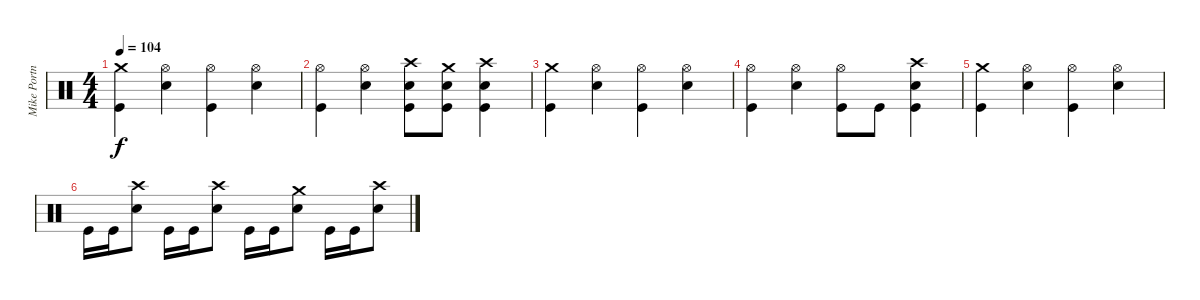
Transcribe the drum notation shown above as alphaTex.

\track ("Mike Portnoy" "Mike Portn") {instrument percussion}
\staff {score}
\articulation defaults
\ts (4 4)
\tempo 104
\clef neutral
\ks c
("Crash medium (hit)" "Kick (hit)").4{dy f} ("Hi-Hat (open)" "Electric Snare (hit)").4 ("Hi-Hat (open)" "Kick (hit)").4 ("Hi-Hat (open)" "Electric Snare (hit)").4 |
("Hi-Hat (open)" "Kick (hit)").4 ("Hi-Hat (open)" "Electric Snare (hit)").4 ("Crash high (hit)" "Electric Snare (hit)" "Kick (hit)").8 ("Crash medium (hit)" "Electric Snare (hit)" "Kick (hit)").8 ("Crash high (hit)" "Electric Snare (hit)" "Kick (hit)").4 |
("Crash medium (hit)" "Kick (hit)").4 ("Hi-Hat (open)" "Electric Snare (hit)").4 ("Hi-Hat (open)" "Kick (hit)").4 ("Hi-Hat (open)" "Electric Snare (hit)").4 |
("Hi-Hat (open)" "Kick (hit)").4 ("Hi-Hat (open)" "Electric Snare (hit)").4 ("Hi-Hat (open)" "Kick (hit)").8 "Kick (hit)".8 ("Crash high (hit)" "Electric Snare (hit)" "Kick (hit)").4 |
("Crash medium (hit)" "Kick (hit)").4 ("Hi-Hat (open)" "Electric Snare (hit)").4 ("Hi-Hat (open)" "Kick (hit)").4 ("Hi-Hat (open)" "Electric Snare (hit)").4 |
"Kick (hit)".16 "Kick (hit)".16 ("Crash high (hit)" "Electric Snare (hit)").8 "Kick (hit)".16 "Kick (hit)".16 ("Crash high (hit)" "Electric Snare (hit)").8 "Kick (hit)".16 "Kick (hit)".16 ("Crash medium (hit)" "Electric Snare (hit)").8 "Kick (hit)".16 "Kick (hit)".16 ("Crash high (hit)" "Electric Snare (hit)").8
